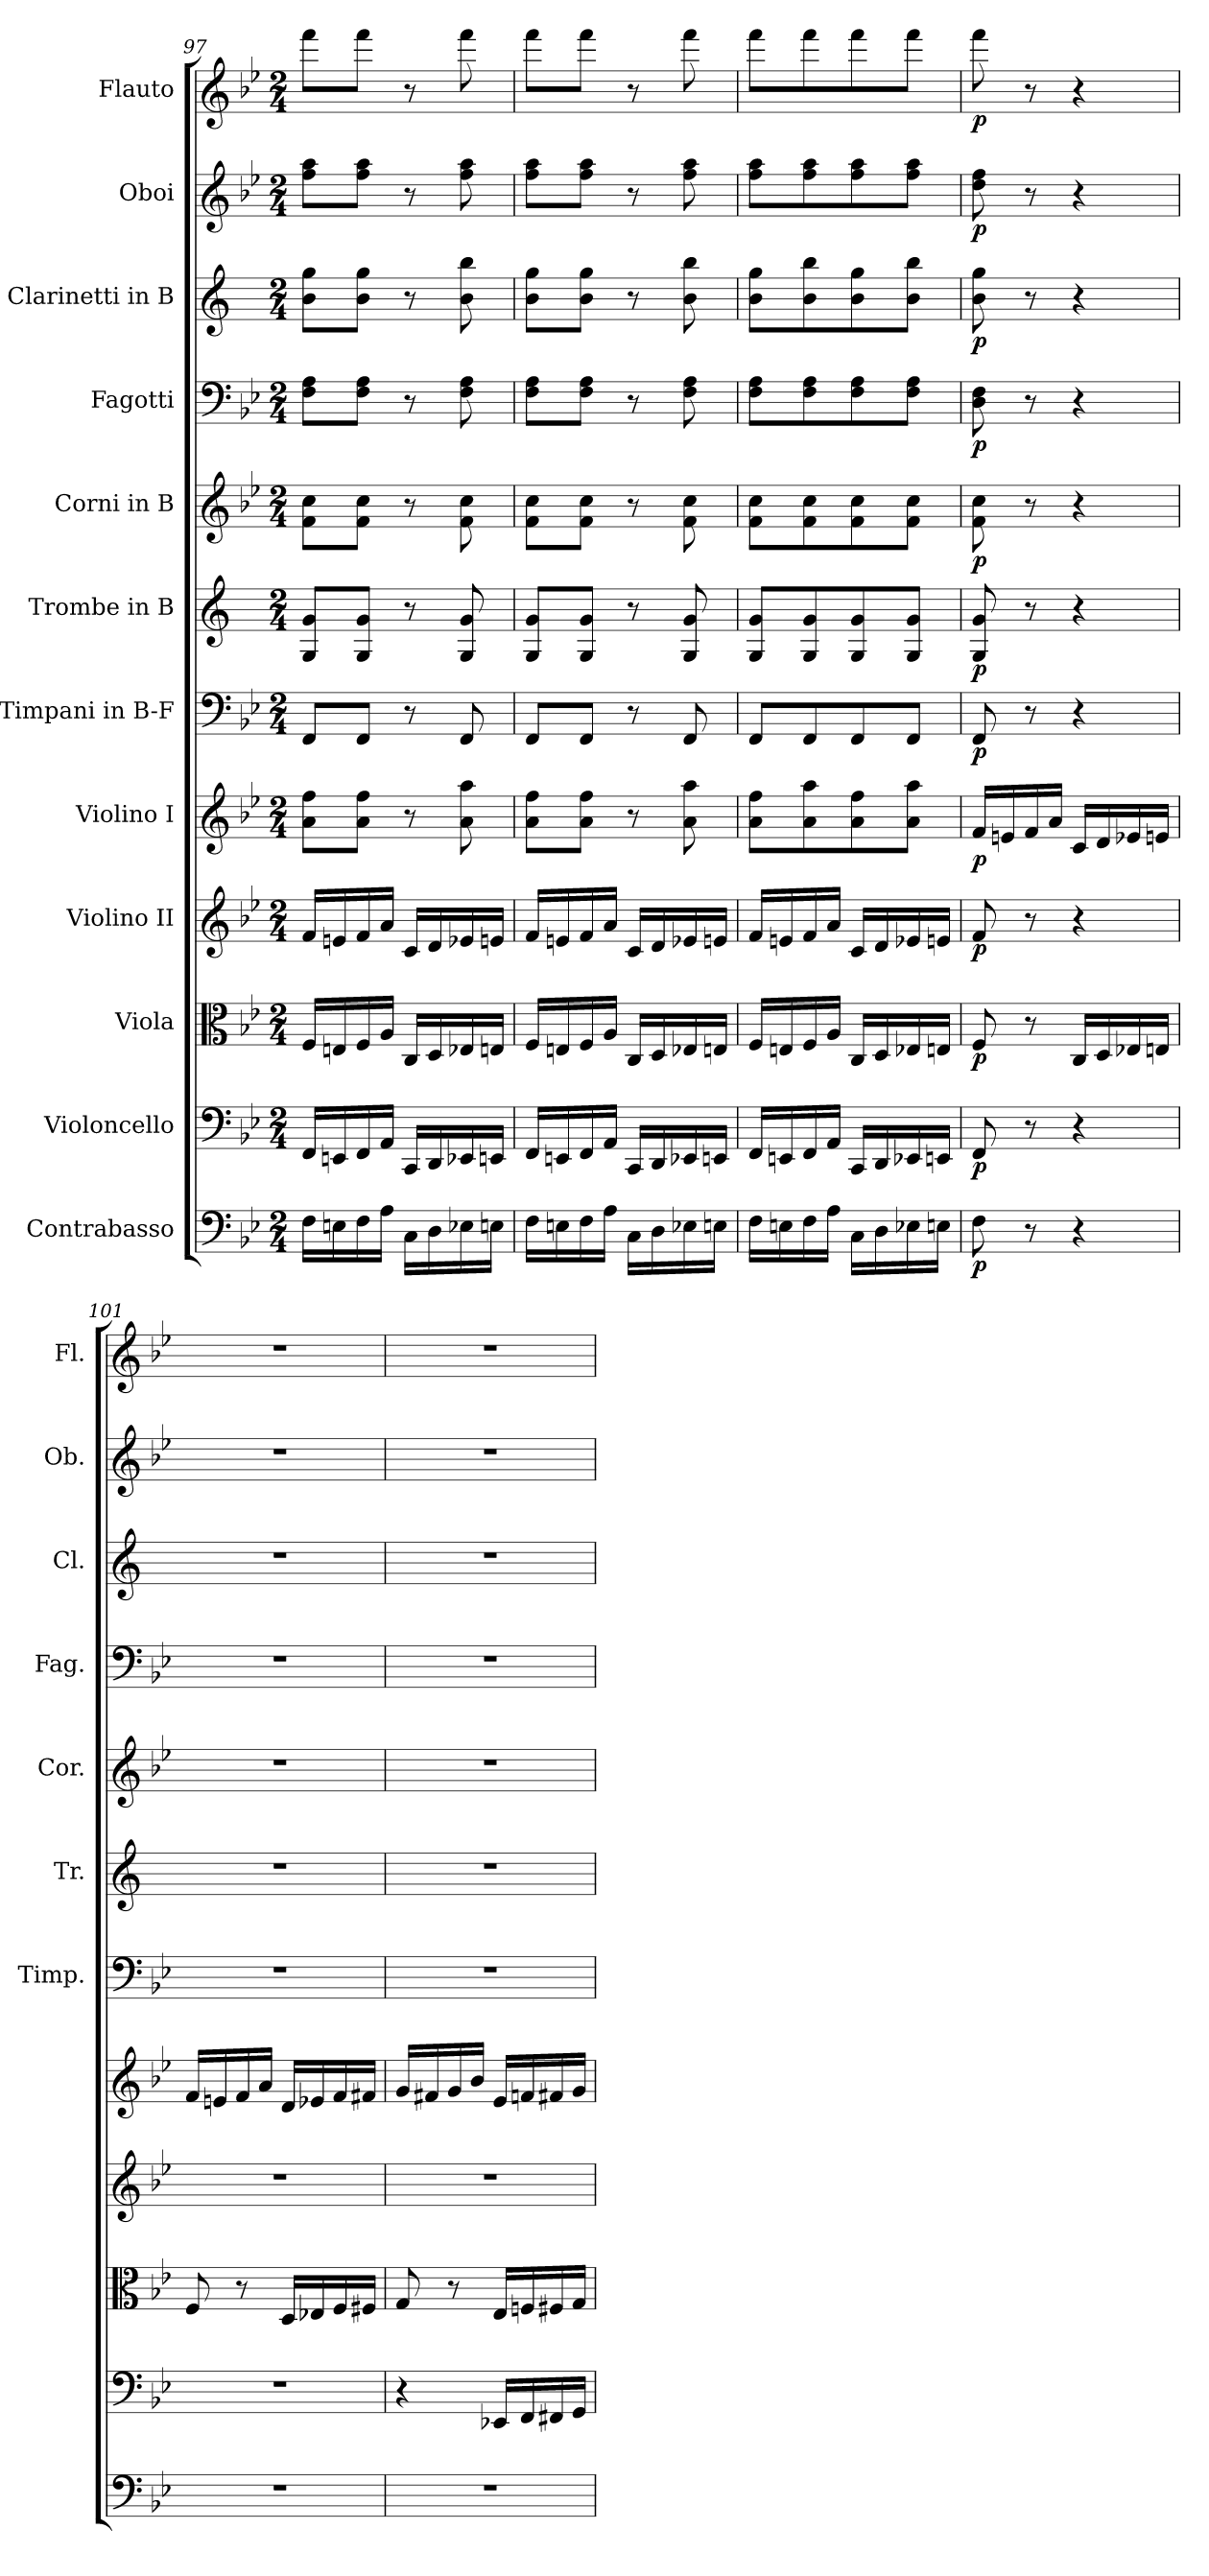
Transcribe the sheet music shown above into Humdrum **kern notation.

**kern	**dynam	**kern	**dynam	**kern	**dynam	**kern	**dynam	**kern	**dynam	**kern	**dynam	**kern	**dynam	**kern	**dynam	**kern	**dynam	**kern	**dynam	**kern	**dynam	**kern	**dynam
*part12	*part12	*part11	*part11	*part10	*part10	*part9	*part9	*part8	*part8	*part7	*part7	*part6	*part6	*part5	*part5	*part4	*part4	*part3	*part3	*part2	*part2	*part1	*part1
*staff12	*staff12	*staff11	*staff11	*staff10	*staff10	*staff9	*staff9	*staff8	*staff8	*staff7	*staff7	*staff6	*staff6	*staff5	*staff5	*staff4	*staff4	*staff3	*staff3	*staff2	*staff2	*staff1	*staff1
*I"Contrabasso	*	*I"Violoncello	*	*I"Viola	*	*I"Violino II	*	*I"Violino I	*	*I"Timpani in B-F	*	*I"Trombe in B	*	*I"Corni in B	*	*I"Fagotti	*	*I"Clarinetti in B	*	*I"Oboi	*	*I"Flauto	*
*	*	*	*	*	*	*	*	*	*	*I'Timp.	*	*I'Tr.	*	*I'Cor.	*	*I'Fag.	*	*I'Cl.	*	*I'Ob.	*	*I'Fl.	*
*clefF4	*	*clefF4	*	*clefC3	*	*clefG2	*	*clefG2	*	*clefF4	*	*clefG2	*	*clefG2	*	*clefF4	*	*clefG2	*	*clefG2	*	*clefG2	*
*ITrd7c12	*	*	*	*	*	*	*	*	*	*	*	*ITrd1c2	*	*ITrd8c14	*	*	*	*ITrd1c2	*	*	*	*	*
*k[b-e-]	*	*k[b-e-]	*	*k[b-e-]	*	*k[b-e-]	*	*k[b-e-]	*	*k[b-e-]	*	*k[b-e-]	*	*k[b-e-]	*	*k[b-e-]	*	*k[b-e-]	*	*k[b-e-]	*	*k[b-e-]	*
*M2/4	*	*M2/4	*	*M2/4	*	*M2/4	*	*M2/4	*	*M2/4	*	*M2/4	*	*M2/4	*	*M2/4	*	*M2/4	*	*M2/4	*	*M2/4	*
=97	=97	=97	=97	=97	=97	=97	=97	=97	=97	=97	=97	=97	=97	=97	=97	=97	=97	=97	=97	=97	=97	=97	=97
16FF\LL	.	16FF/LL	.	16F/LL	.	16f/LL	.	8a\ 8ff\L	.	8FF/L	.	8F/ 8f/L	.	8F\ 8c\L	.	8F\ 8A\L	.	8a\ 8ff\L	.	8ff\ 8aa\L	.	8fff\L	.
16EEn\	.	16EEn/	.	16En/	.	16en/	.	.	.	.	.	.	.	.	.	.	.	.	.	.	.	.	.
16FF\	.	16FF/	.	16F/	.	16f/	.	8a\ 8ff\J	.	8FF/J	.	8F/ 8f/J	.	8F\ 8c\J	.	8F\ 8A\J	.	8a\ 8ff\J	.	8ff\ 8aa\J	.	8fff\J	.
16AA\JJ	.	16AA/JJ	.	16A/JJ	.	16a/JJ	.	.	.	.	.	.	.	.	.	.	.	.	.	.	.	.	.
16CC\LL	.	16CC/LL	.	16C/LL	.	16c/LL	.	8r	.	8r	.	8r	.	8r	.	8r	.	8r	.	8r	.	8r	.
16DD\	.	16DD/	.	16D/	.	16d/	.	.	.	.	.	.	.	.	.	.	.	.	.	.	.	.	.
16EE-X\	.	16EE-X/	.	16E-X/	.	16e-X/	.	8a\ 8aa\	.	8FF/	.	8F/ 8f/	.	8F\ 8c\	.	8F\ 8A\	.	8a\ 8aa\	.	8ff\ 8aa\	.	8fff\	.
16EEn\JJ	.	16EEn/JJ	.	16En/JJ	.	16en/JJ	.	.	.	.	.	.	.	.	.	.	.	.	.	.	.	.	.
=98	=98	=98	=98	=98	=98	=98	=98	=98	=98	=98	=98	=98	=98	=98	=98	=98	=98	=98	=98	=98	=98	=98	=98
16FF\LL	.	16FF/LL	.	16F/LL	.	16f/LL	.	8a\ 8ff\L	.	8FF/L	.	8F/ 8f/L	.	8F\ 8c\L	.	8F\ 8A\L	.	8a\ 8ff\L	.	8ff\ 8aa\L	.	8fff\L	.
16EEn\	.	16EEn/	.	16En/	.	16en/	.	.	.	.	.	.	.	.	.	.	.	.	.	.	.	.	.
16FF\	.	16FF/	.	16F/	.	16f/	.	8a\ 8ff\J	.	8FF/J	.	8F/ 8f/J	.	8F\ 8c\J	.	8F\ 8A\J	.	8a\ 8ff\J	.	8ff\ 8aa\J	.	8fff\J	.
16AA\JJ	.	16AA/JJ	.	16A/JJ	.	16a/JJ	.	.	.	.	.	.	.	.	.	.	.	.	.	.	.	.	.
16CC\LL	.	16CC/LL	.	16C/LL	.	16c/LL	.	8r	.	8r	.	8r	.	8r	.	8r	.	8r	.	8r	.	8r	.
16DD\	.	16DD/	.	16D/	.	16d/	.	.	.	.	.	.	.	.	.	.	.	.	.	.	.	.	.
16EE-X\	.	16EE-X/	.	16E-X/	.	16e-X/	.	8a\ 8aa\	.	8FF/	.	8F/ 8f/	.	8F\ 8c\	.	8F\ 8A\	.	8a\ 8aa\	.	8ff\ 8aa\	.	8fff\	.
16EEn\JJ	.	16EEn/JJ	.	16En/JJ	.	16en/JJ	.	.	.	.	.	.	.	.	.	.	.	.	.	.	.	.	.
=99	=99	=99	=99	=99	=99	=99	=99	=99	=99	=99	=99	=99	=99	=99	=99	=99	=99	=99	=99	=99	=99	=99	=99
16FF\LL	.	16FF/LL	.	16F/LL	.	16f/LL	.	8a\ 8ff\L	.	8FF/L	.	8F/ 8f/L	.	8F\ 8c\L	.	8F\ 8A\L	.	8a\ 8ff\L	.	8ff\ 8aa\L	.	8fff\L	.
16EEn\	.	16EEn/	.	16En/	.	16en/	.	.	.	.	.	.	.	.	.	.	.	.	.	.	.	.	.
16FF\	.	16FF/	.	16F/	.	16f/	.	8a\ 8aa\	.	8FF/	.	8F/ 8f/	.	8F\ 8c\	.	8F\ 8A\	.	8a\ 8aa\	.	8ff\ 8aa\	.	8fff\	.
16AA\JJ	.	16AA/JJ	.	16A/JJ	.	16a/JJ	.	.	.	.	.	.	.	.	.	.	.	.	.	.	.	.	.
16CC\LL	.	16CC/LL	.	16C/LL	.	16c/LL	.	8a\ 8ff\	.	8FF/	.	8F/ 8f/	.	8F\ 8c\	.	8F\ 8A\	.	8a\ 8ff\	.	8ff\ 8aa\	.	8fff\	.
16DD\	.	16DD/	.	16D/	.	16d/	.	.	.	.	.	.	.	.	.	.	.	.	.	.	.	.	.
16EE-X\	.	16EE-X/	.	16E-X/	.	16e-X/	.	8a\ 8aa\J	.	8FF/J	.	8F/ 8f/J	.	8F\ 8c\J	.	8F\ 8A\J	.	8a\ 8aa\J	.	8ff\ 8aa\J	.	8fff\J	.
16EEn\JJ	.	16EEn/JJ	.	16En/JJ	.	16en/JJ	.	.	.	.	.	.	.	.	.	.	.	.	.	.	.	.	.
=100	=100	=100	=100	=100	=100	=100	=100	=100	=100	=100	=100	=100	=100	=100	=100	=100	=100	=100	=100	=100	=100	=100	=100
!	!LO:DY:b	!	!LO:DY:b	!	!LO:DY:b	!	!LO:DY:b	!	!LO:DY:b	!	!LO:DY:b	!	!LO:DY:b	!	!LO:DY:b	!	!LO:DY:b	!	!LO:DY:b	!	!LO:DY:b	!	!LO:DY:b
8FF\	p	8FF/	p	8F/	p	8f/	p	16f/LL	p	8FF/	p	8F/ 8f/	p	8F\ 8c\	p	8D\ 8F\	p	8a\ 8ff\	p	8dd\ 8ff\	p	8fff\	p
.	.	.	.	.	.	.	.	16en/	.	.	.	.	.	.	.	.	.	.	.	.	.	.	.
8r	.	8r	.	8r	.	8r	.	16f/	.	8r	.	8r	.	8r	.	8r	.	8r	.	8r	.	8r	.
.	.	.	.	.	.	.	.	16a/JJ	.	.	.	.	.	.	.	.	.	.	.	.	.	.	.
4r	.	4r	.	16C/LL	.	4r	.	16c/LL	.	4r	.	4r	.	4r	.	4r	.	4r	.	4r	.	4r	.
.	.	.	.	16D/	.	.	.	16d/	.	.	.	.	.	.	.	.	.	.	.	.	.	.	.
.	.	.	.	16E-X/	.	.	.	16e-X/	.	.	.	.	.	.	.	.	.	.	.	.	.	.	.
.	.	.	.	16En/JJ	.	.	.	16en/JJ	.	.	.	.	.	.	.	.	.	.	.	.	.	.	.
=101	=101	=101	=101	=101	=101	=101	=101	=101	=101	=101	=101	=101	=101	=101	=101	=101	=101	=101	=101	=101	=101	=101	=101
2r	.	2r	.	8F/	.	2r	.	16f/LL	.	2r	.	2r	.	2r	.	2r	.	2r	.	2r	.	2r	.
.	.	.	.	.	.	.	.	16en/	.	.	.	.	.	.	.	.	.	.	.	.	.	.	.
.	.	.	.	8r	.	.	.	16f/	.	.	.	.	.	.	.	.	.	.	.	.	.	.	.
.	.	.	.	.	.	.	.	16a/JJ	.	.	.	.	.	.	.	.	.	.	.	.	.	.	.
.	.	.	.	16D/LL	.	.	.	16d/LL	.	.	.	.	.	.	.	.	.	.	.	.	.	.	.
.	.	.	.	16E-X/	.	.	.	16e-X/	.	.	.	.	.	.	.	.	.	.	.	.	.	.	.
.	.	.	.	16F/	.	.	.	16f/	.	.	.	.	.	.	.	.	.	.	.	.	.	.	.
.	.	.	.	16F#X/JJ	.	.	.	16f#X/JJ	.	.	.	.	.	.	.	.	.	.	.	.	.	.	.
=102	=102	=102	=102	=102	=102	=102	=102	=102	=102	=102	=102	=102	=102	=102	=102	=102	=102	=102	=102	=102	=102	=102	=102
2r	.	4r	.	8G/	.	2r	.	16g/LL	.	2r	.	2r	.	2r	.	2r	.	2r	.	2r	.	2r	.
.	.	.	.	.	.	.	.	16f#X/	.	.	.	.	.	.	.	.	.	.	.	.	.	.	.
.	.	.	.	8r	.	.	.	16g/	.	.	.	.	.	.	.	.	.	.	.	.	.	.	.
.	.	.	.	.	.	.	.	16b-/JJ	.	.	.	.	.	.	.	.	.	.	.	.	.	.	.
.	.	16EE-X/LL	.	16E-/LL	.	.	.	16e-/LL	.	.	.	.	.	.	.	.	.	.	.	.	.	.	.
.	.	16FF/	.	16Fn/	.	.	.	16fn/	.	.	.	.	.	.	.	.	.	.	.	.	.	.	.
.	.	16FF#X/	.	16F#X/	.	.	.	16f#X/	.	.	.	.	.	.	.	.	.	.	.	.	.	.	.
.	.	16GG/JJ	.	16G/JJ	.	.	.	16g/JJ	.	.	.	.	.	.	.	.	.	.	.	.	.	.	.
=	=	=	=	=	=	=	=	=	=	=	=	=	=	=	=	=	=	=	=	=	=	=	=
*-	*-	*-	*-	*-	*-	*-	*-	*-	*-	*-	*-	*-	*-	*-	*-	*-	*-	*-	*-	*-	*-	*-	*-
